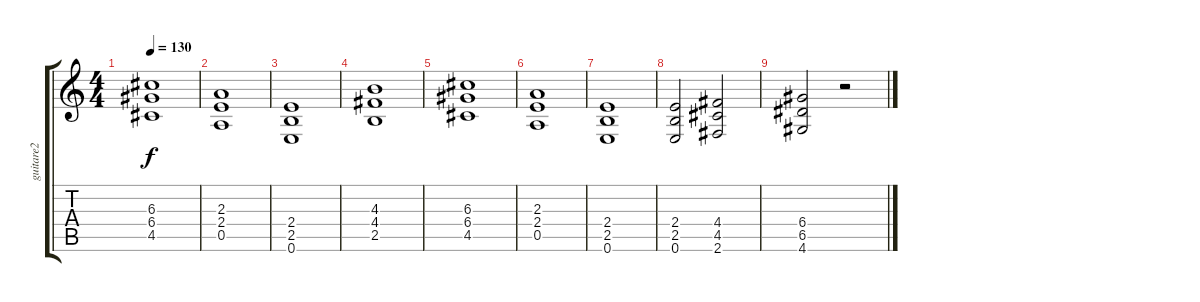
\track ("guitare2" "guitare2") {instrument overdrivenguitar}
\staff {score tabs}
\tuning (E4 B3 G3 D3 A2 E2) {hide}
\ts (4 4)
\tempo 130
\clef g2
\ks c
(6.3 6.4 4.5).1{dy f} |
(2.3 2.4 0.5).1 |
(2.4 2.5 0.6).1 |
(4.3 4.4 2.5).1 |
(6.3 6.4 4.5).1 |
(2.3 2.4 0.5).1 |
(2.4 2.5 0.6).1 |
(2.4 2.5 0.6).2 (4.4 4.5 2.6).2 |
(6.4 6.5 4.6).2 r.2
